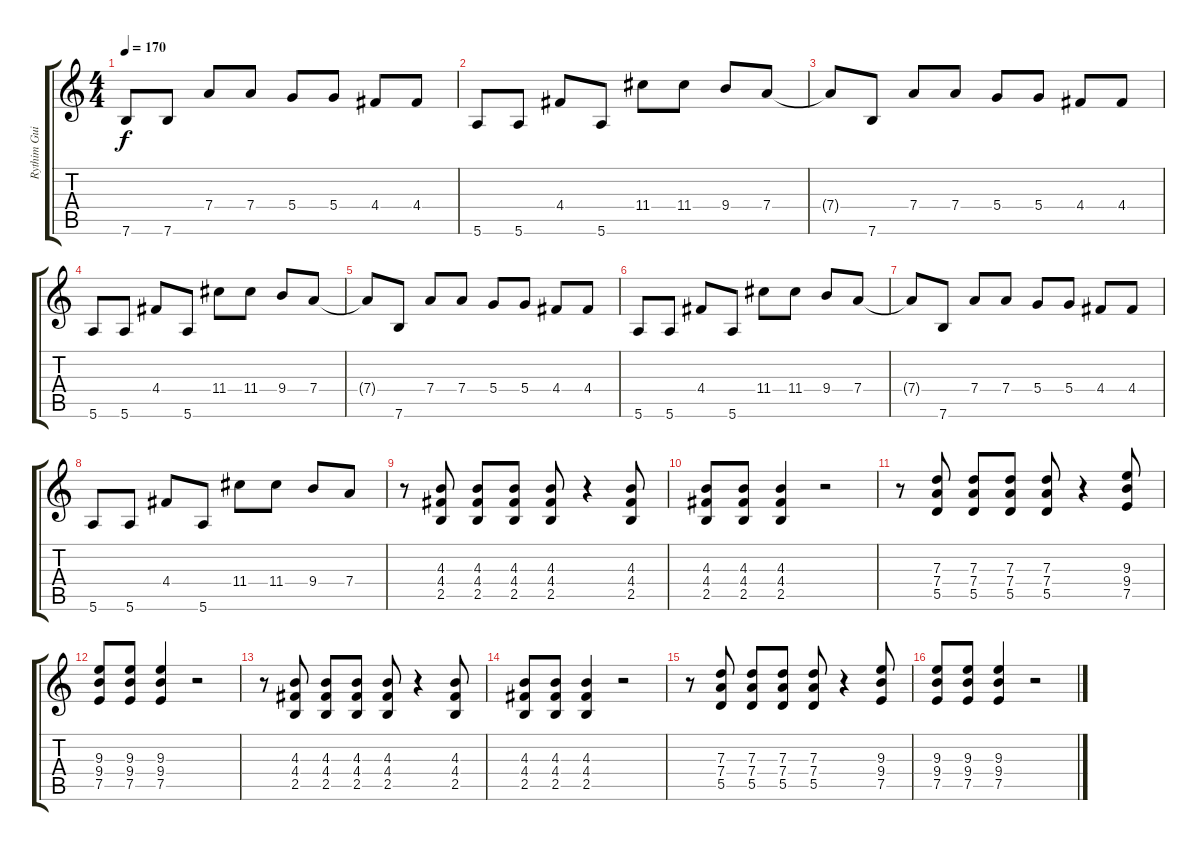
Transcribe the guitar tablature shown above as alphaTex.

\track ("Rythim Guitar" "Rythim Gui") {instrument overdrivenguitar}
\staff {score tabs}
\tuning (E4 B3 G3 D3 A2 E2) {hide}
\ts (4 4)
\tempo 170
\clef g2
\ks c
7.6.8{dy f} 7.6.8 7.4.8 7.4.8 5.4.8 5.4.8 4.4.8 4.4.8 |
5.6.8 5.6.8 4.4.8 5.6.8 11.4.8 11.4.8 9.4.8 7.4.8 |
7.4{t}.8 7.6.8 7.4.8 7.4.8 5.4.8 5.4.8 4.4.8 4.4.8 |
5.6.8 5.6.8 4.4.8 5.6.8 11.4.8 11.4.8 9.4.8 7.4.8 |
7.4{t}.8 7.6.8 7.4.8 7.4.8 5.4.8 5.4.8 4.4.8 4.4.8 |
5.6.8 5.6.8 4.4.8 5.6.8 11.4.8 11.4.8 9.4.8 7.4.8 |
7.4{t}.8 7.6.8 7.4.8 7.4.8 5.4.8 5.4.8 4.4.8 4.4.8 |
5.6.8 5.6.8 4.4.8 5.6.8 11.4.8 11.4.8 9.4.8 7.4.8 |
r.8 (4.3 4.4 2.5).8 (4.3 4.4 2.5).8 (4.3 4.4 2.5).8 (4.3 4.4 2.5).8 r.4 (4.3 4.4 2.5).8 |
(4.3 4.4 2.5).8 (4.3 4.4 2.5).8 (4.3 4.4 2.5).4 r.2 |
r.8 (7.3 7.4 5.5).8 (7.3 7.4 5.5).8 (7.3 7.4 5.5).8 (7.3 7.4 5.5).8 r.4 (9.3 9.4 7.5).8 |
(9.3 9.4 7.5).8 (9.3 9.4 7.5).8 (9.3 9.4 7.5).4 r.2 |
r.8 (4.3 4.4 2.5).8 (4.3 4.4 2.5).8 (4.3 4.4 2.5).8 (4.3 4.4 2.5).8 r.4 (4.3 4.4 2.5).8 |
(4.3 4.4 2.5).8 (4.3 4.4 2.5).8 (4.3 4.4 2.5).4 r.2 |
r.8 (7.3 7.4 5.5).8 (7.3 7.4 5.5).8 (7.3 7.4 5.5).8 (7.3 7.4 5.5).8 r.4 (9.3 9.4 7.5).8 |
(9.3 9.4 7.5).8 (9.3 9.4 7.5).8 (9.3 9.4 7.5).4 r.2
